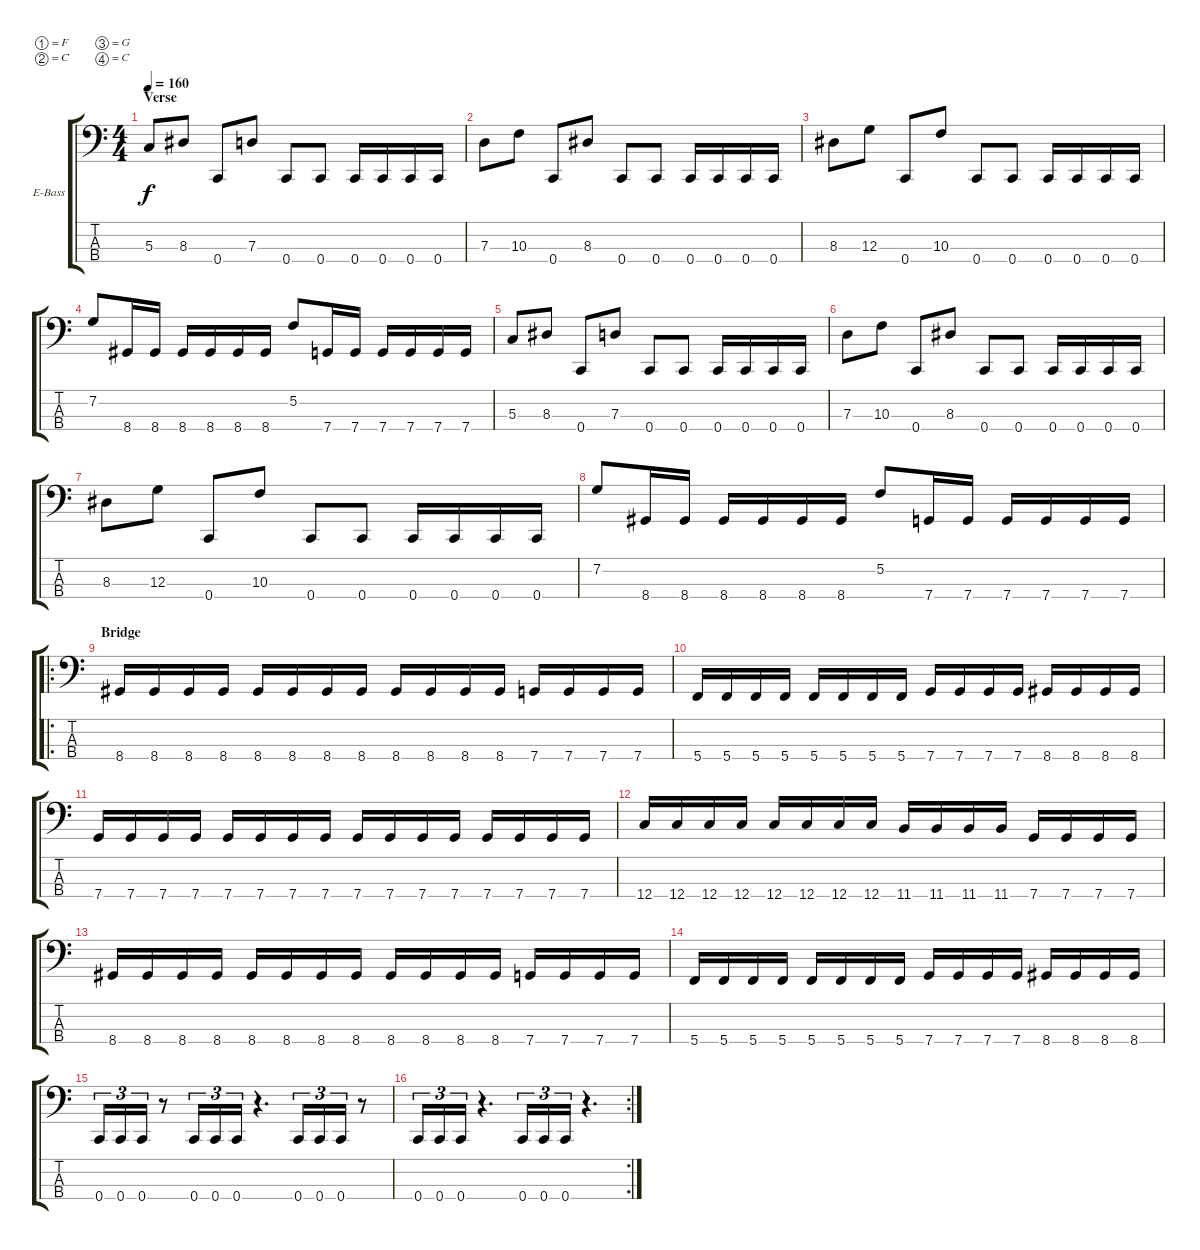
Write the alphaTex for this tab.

\defaultSystemsLayout 4
\bracketExtendMode groupsimilarinstruments
\firstSystemTrackNameOrientation horizontal
\otherSystemsTrackNameOrientation horizontal
\track ("Electric Bass" "E-Bass") {instrument electricbassfinger}
\staff {score tabs}
\tuning (F2 C2 G1 C1)
\ts (4 4)
\section ("" "Verse")
\tempo 160
\clef f4
\ks c
5.3.8{dy f} 8.3.8 0.4.8 7.3.8 0.4.8 0.4.8 0.4.16 0.4.16 0.4.16 0.4.16 |
7.3.8 10.3.8 0.4.8 8.3.8 0.4.8 0.4.8 0.4.16 0.4.16 0.4.16 0.4.16 |
8.3.8 12.3.8 0.4.8 10.3.8 0.4.8 0.4.8 0.4.16 0.4.16 0.4.16 0.4.16 |
7.2.8 8.4.16 8.4.16 8.4.16 8.4.16 8.4.16 8.4.16 5.2.8 7.4.16 7.4.16 7.4.16 7.4.16 7.4.16 7.4.16 |
5.3.8 8.3.8 0.4.8 7.3.8 0.4.8 0.4.8 0.4.16 0.4.16 0.4.16 0.4.16 |
7.3.8 10.3.8 0.4.8 8.3.8 0.4.8 0.4.8 0.4.16 0.4.16 0.4.16 0.4.16 |
8.3.8 12.3.8 0.4.8 10.3.8 0.4.8 0.4.8 0.4.16 0.4.16 0.4.16 0.4.16 |
7.2.8 8.4.16 8.4.16 8.4.16 8.4.16 8.4.16 8.4.16 5.2.8 7.4.16 7.4.16 7.4.16 7.4.16 7.4.16 7.4.16 |
\ro
\section ("" "Bridge")
8.4.16 8.4.16 8.4.16 8.4.16 8.4.16 8.4.16 8.4.16 8.4.16 8.4.16 8.4.16 8.4.16 8.4.16 7.4.16 7.4.16 7.4.16 7.4.16 |
5.4.16 5.4.16 5.4.16 5.4.16 5.4.16 5.4.16 5.4.16 5.4.16 7.4.16 7.4.16 7.4.16 7.4.16 8.4.16 8.4.16 8.4.16 8.4.16 |
7.4.16 7.4.16 7.4.16 7.4.16 7.4.16 7.4.16 7.4.16 7.4.16 7.4.16 7.4.16 7.4.16 7.4.16 7.4.16 7.4.16 7.4.16 7.4.16 |
12.4.16 12.4.16 12.4.16 12.4.16 12.4.16 12.4.16 12.4.16 12.4.16 11.4.16 11.4.16 11.4.16 11.4.16 7.4.16 7.4.16 7.4.16 7.4.16 |
8.4.16 8.4.16 8.4.16 8.4.16 8.4.16 8.4.16 8.4.16 8.4.16 8.4.16 8.4.16 8.4.16 8.4.16 7.4.16 7.4.16 7.4.16 7.4.16 |
5.4.16 5.4.16 5.4.16 5.4.16 5.4.16 5.4.16 5.4.16 5.4.16 7.4.16 7.4.16 7.4.16 7.4.16 8.4.16 8.4.16 8.4.16 8.4.16 |
0.4.16{tu (3 2)} 0.4.16{tu (3 2)} 0.4.16{tu (3 2)} r.8 0.4.16{tu (3 2)} 0.4.16{tu (3 2)} 0.4.16{tu (3 2)} r.4{d} 0.4.16{tu (3 2)} 0.4.16{tu (3 2)} 0.4.16{tu (3 2)} r.8 |
\rc 2
0.4.16{tu (3 2)} 0.4.16{tu (3 2)} 0.4.16{tu (3 2)} r.4{d} 0.4.16{tu (3 2)} 0.4.16{tu (3 2)} 0.4.16{tu (3 2)} r.4{d}
